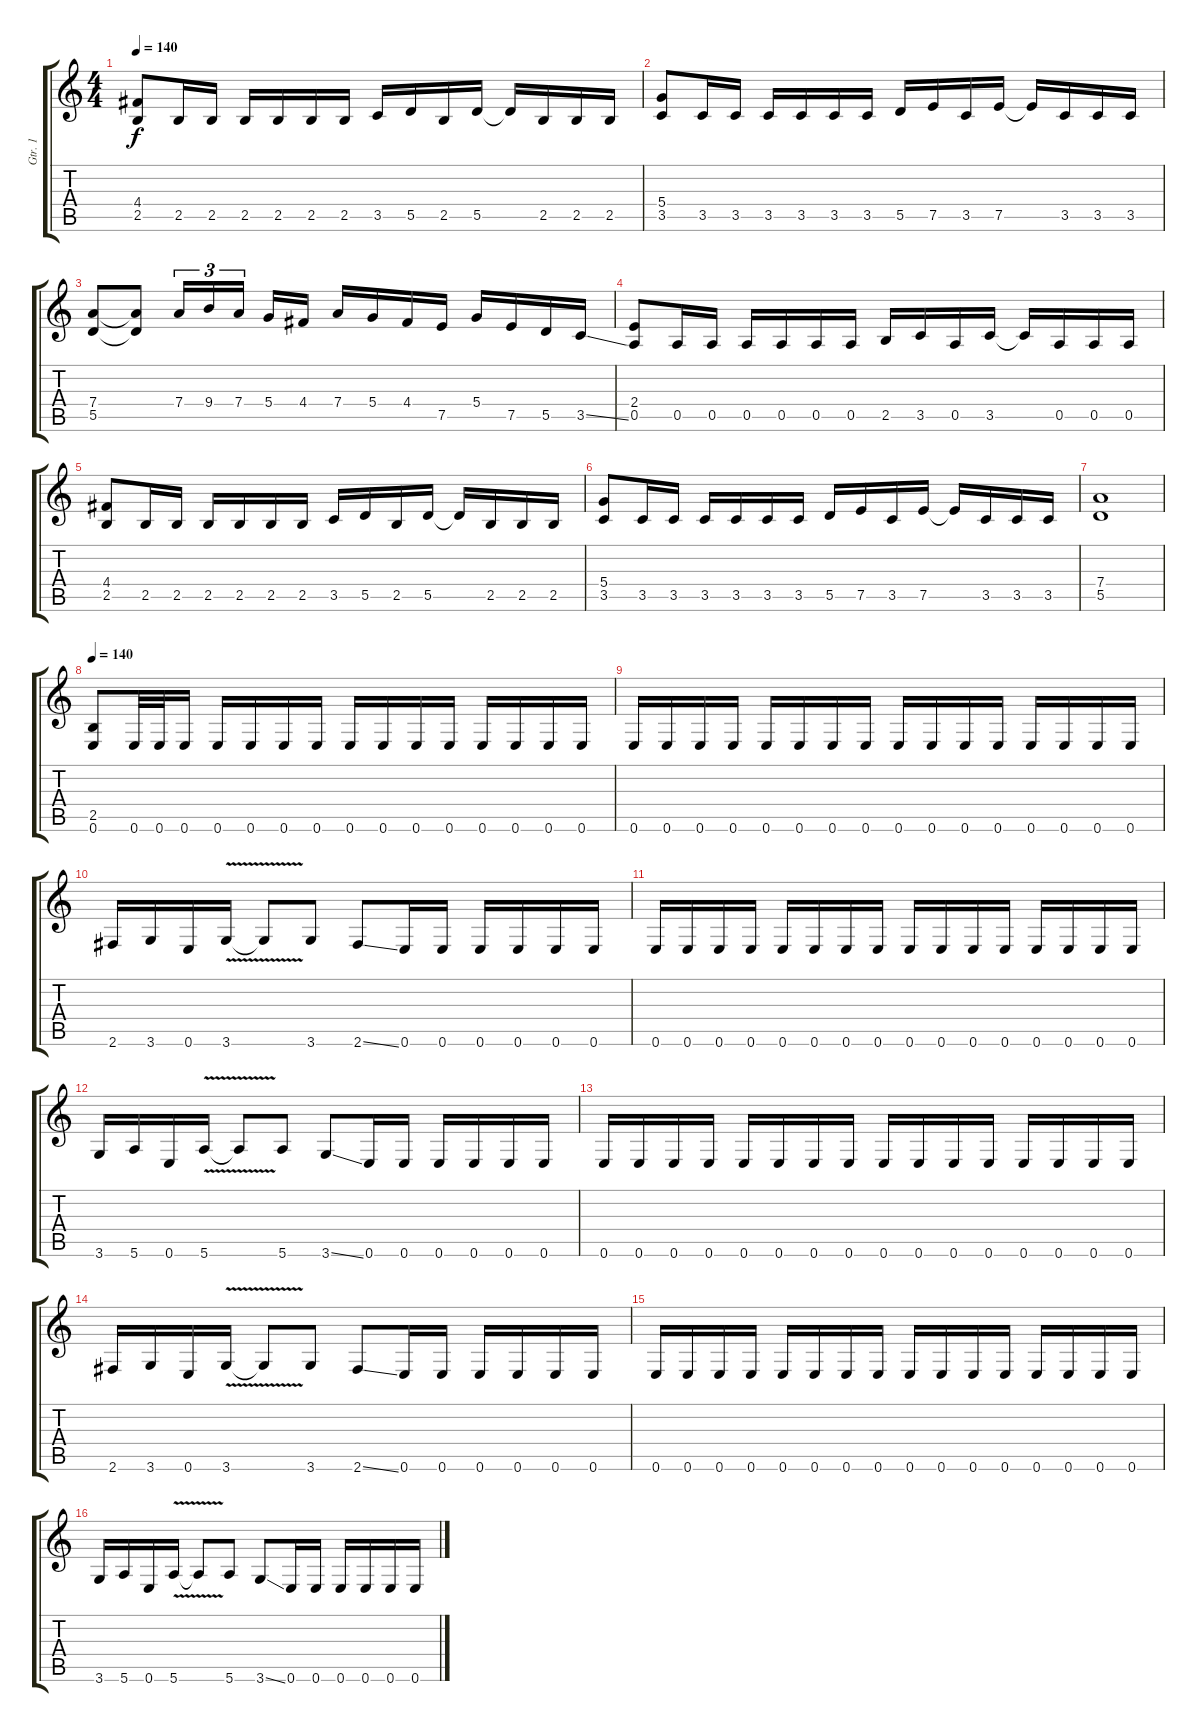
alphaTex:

\track ("Gtr. 1" "Gtr. 1") {instrument distortionguitar}
\staff {score tabs}
\tuning (E4 B3 G3 D3 A2 E2) {hide}
\ts (4 4)
\tempo 140
\clef g2
\ks c
(4.4 2.5).8{dy f} 2.5.16 2.5.16 2.5.16 2.5.16 2.5.16 2.5.16 3.5.16 5.5.16 2.5.16 5.5.16 5.5{t}.16 2.5.16 2.5.16 2.5.16 |
(5.4 3.5).8 3.5.16 3.5.16 3.5.16 3.5.16 3.5.16 3.5.16 5.5.16 7.5.16 3.5.16 7.5.16 7.5{t}.16 3.5.16 3.5.16 3.5.16 |
(7.4 5.5).8 (7.4{t} 5.5{t}).8 7.4.16{tu (3 2)} 9.4.16{tu (3 2)} 7.4.16{tu (3 2)} 5.4.16 4.4.16 7.4.16 5.4.16 4.4.16 7.5.16 5.4.16 7.5.16 5.5.16 3.5{ss}.16 |
(2.4 0.5).8 0.5.16 0.5.16 0.5.16 0.5.16 0.5.16 0.5.16 2.5.16 3.5.16 0.5.16 3.5.16 3.5{t}.16 0.5.16 0.5.16 0.5.16 |
(4.4 2.5).8 2.5.16 2.5.16 2.5.16 2.5.16 2.5.16 2.5.16 3.5.16 5.5.16 2.5.16 5.5.16 5.5{t}.16 2.5.16 2.5.16 2.5.16 |
(5.4 3.5).8 3.5.16 3.5.16 3.5.16 3.5.16 3.5.16 3.5.16 5.5.16 7.5.16 3.5.16 7.5.16 7.5{t}.16 3.5.16 3.5.16 3.5.16 |
(7.4 5.5).1 |
\tempo 140
(2.5 0.6).8 0.6.32 0.6.32 0.6.16 0.6.16 0.6.16 0.6.16 0.6.16 0.6.16 0.6.16 0.6.16 0.6.16 0.6.16 0.6.16 0.6.16 0.6.16 |
0.6.16 0.6.16 0.6.16 0.6.16 0.6.16 0.6.16 0.6.16 0.6.16 0.6.16 0.6.16 0.6.16 0.6.16 0.6.16 0.6.16 0.6.16 0.6.16 |
2.6.16 3.6.16 0.6.16 3.6{v}.16 3.6{t}.8 3.6.8 2.6{ss}.8 0.6.16 0.6.16 0.6.16 0.6.16 0.6.16 0.6.16 |
0.6.16 0.6.16 0.6.16 0.6.16 0.6.16 0.6.16 0.6.16 0.6.16 0.6.16 0.6.16 0.6.16 0.6.16 0.6.16 0.6.16 0.6.16 0.6.16 |
3.6.16 5.6.16 0.6.16 5.6{v}.16 5.6{t}.8 5.6.8 3.6{ss}.8 0.6.16 0.6.16 0.6.16 0.6.16 0.6.16 0.6.16 |
0.6.16 0.6.16 0.6.16 0.6.16 0.6.16 0.6.16 0.6.16 0.6.16 0.6.16 0.6.16 0.6.16 0.6.16 0.6.16 0.6.16 0.6.16 0.6.16 |
2.6.16 3.6.16 0.6.16 3.6{v}.16 3.6{t}.8 3.6.8 2.6{ss}.8 0.6.16 0.6.16 0.6.16 0.6.16 0.6.16 0.6.16 |
0.6.16 0.6.16 0.6.16 0.6.16 0.6.16 0.6.16 0.6.16 0.6.16 0.6.16 0.6.16 0.6.16 0.6.16 0.6.16 0.6.16 0.6.16 0.6.16 |
3.6.16 5.6.16 0.6.16 5.6{v}.16 5.6{t}.8 5.6.8 3.6{ss}.8 0.6.16 0.6.16 0.6.16 0.6.16 0.6.16 0.6.16
